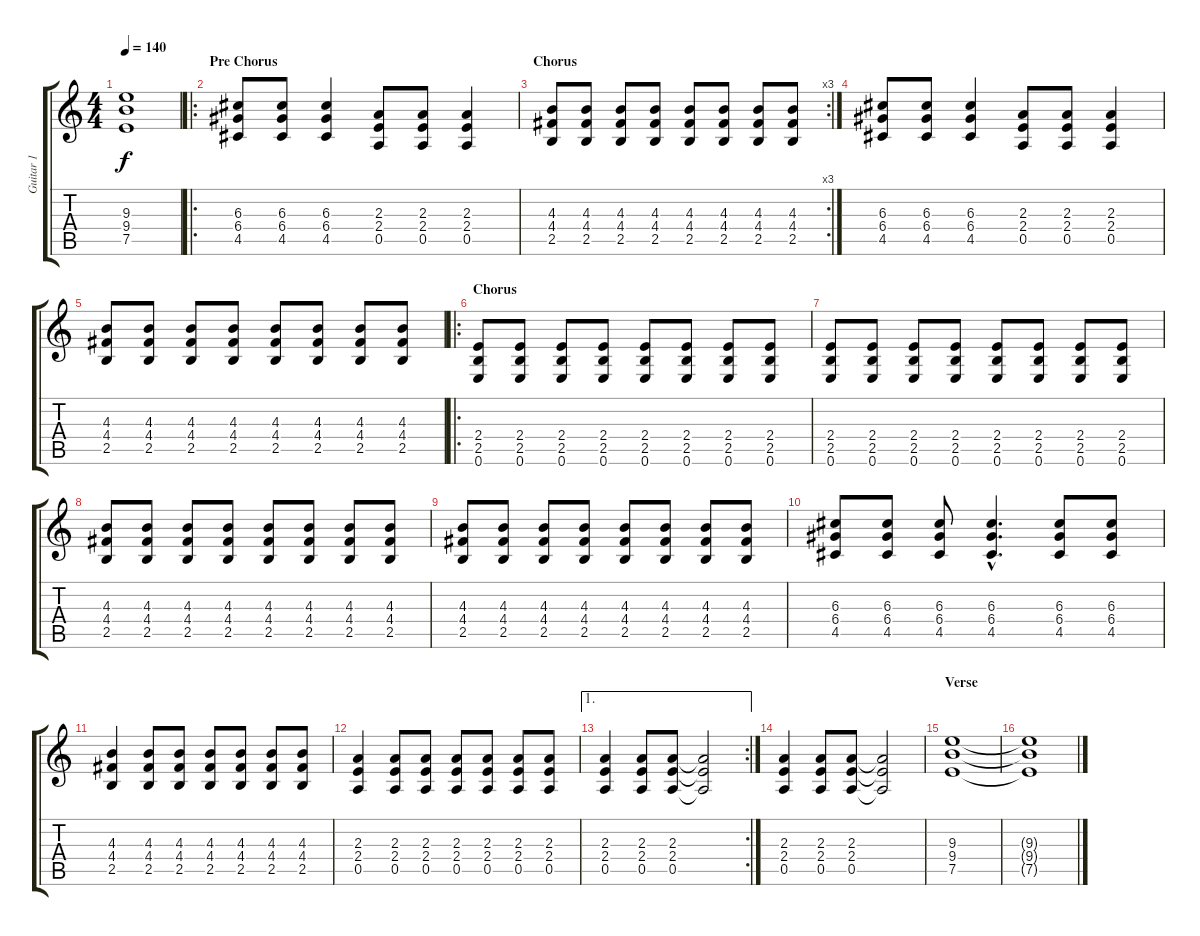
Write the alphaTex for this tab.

\track ("Guitar 1" "Guitar 1") {instrument distortionguitar}
\staff {score tabs}
\tuning (E4 B3 G3 D3 A2 E2) {hide}
\ts (4 4)
\tempo 140
\clef g2
\ks c
(9.3{t} 9.4{t} 7.5{t}).1{dy f} |
\ro
\section ("" "Pre Chorus")
(6.3 6.4 4.5).8 (6.3 6.4 4.5).8 (6.3 6.4 4.5).4 (2.3 2.4 0.5).8 (2.3 2.4 0.5).8 (2.3 2.4 0.5).4 |
\rc 3
\section ("" "Chorus")
(4.3 4.4 2.5).8 (4.3 4.4 2.5).8 (4.3 4.4 2.5).8 (4.3 4.4 2.5).8 (4.3 4.4 2.5).8 (4.3 4.4 2.5).8 (4.3 4.4 2.5).8 (4.3 4.4 2.5).8 |
(6.3 6.4 4.5).8 (6.3 6.4 4.5).8 (6.3 6.4 4.5).4 (2.3 2.4 0.5).8 (2.3 2.4 0.5).8 (2.3 2.4 0.5).4 |
(4.3 4.4 2.5).8 (4.3 4.4 2.5).8 (4.3 4.4 2.5).8 (4.3 4.4 2.5).8 (4.3 4.4 2.5).8 (4.3 4.4 2.5).8 (4.3 4.4 2.5).8 (4.3 4.4 2.5).8 |
\ro
\section ("" "Chorus")
(2.4 2.5 0.6).8 (2.4 2.5 0.6).8 (2.4 2.5 0.6).8 (2.4 2.5 0.6).8 (2.4 2.5 0.6).8 (2.4 2.5 0.6).8 (2.4 2.5 0.6).8 (2.4 2.5 0.6).8 |
(2.4 2.5 0.6).8 (2.4 2.5 0.6).8 (2.4 2.5 0.6).8 (2.4 2.5 0.6).8 (2.4 2.5 0.6).8 (2.4 2.5 0.6).8 (2.4 2.5 0.6).8 (2.4 2.5 0.6).8 |
(4.3 4.4 2.5).8 (4.3 4.4 2.5).8 (4.3 4.4 2.5).8 (4.3 4.4 2.5).8 (4.3 4.4 2.5).8 (4.3 4.4 2.5).8 (4.3 4.4 2.5).8 (4.3 4.4 2.5).8 |
(4.3 4.4 2.5).8 (4.3 4.4 2.5).8 (4.3 4.4 2.5).8 (4.3 4.4 2.5).8 (4.3 4.4 2.5).8 (4.3 4.4 2.5).8 (4.3 4.4 2.5).8 (4.3 4.4 2.5).8 |
(6.3 6.4 4.5).8 (6.3 6.4 4.5).8 (6.3 6.4 4.5).8 (6.3{hac} 6.4{hac} 4.5{hac}).4{d} (6.3 6.4 4.5).8 (6.3 6.4 4.5).8 |
(4.3 4.4 2.5).4 (4.3 4.4 2.5).8 (4.3 4.4 2.5).8 (4.3 4.4 2.5).8 (4.3 4.4 2.5).8 (4.3 4.4 2.5).8 (4.3 4.4 2.5).8 |
(2.3 2.4 0.5).4 (2.3 2.4 0.5).8 (2.3 2.4 0.5).8 (2.3 2.4 0.5).8 (2.3 2.4 0.5).8 (2.3 2.4 0.5).8 (2.3 2.4 0.5).8 |
\ae 1
\rc 2
(2.3 2.4 0.5).4 (2.3 2.4 0.5).8 (2.3 2.4 0.5).8 (2.3{t} 2.4{t} 0.5{t}).2 |
(2.3 2.4 0.5).4 (2.3 2.4 0.5).8 (2.3 2.4 0.5).8 (2.3{t} 2.4{t} 0.5{t}).2 |
\section ("" "Verse")
(9.3 9.4 7.5).1 |
(9.3{t} 9.4{t} 7.5{t}).1
